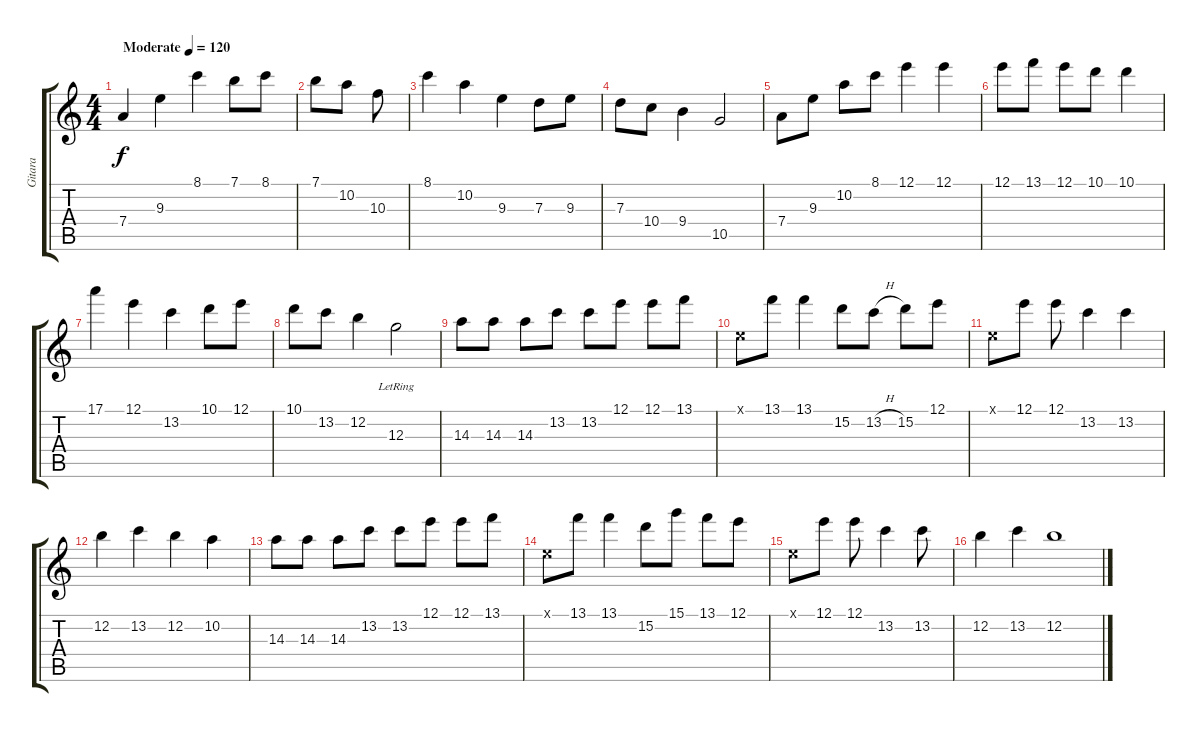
\track ("Gitara" "Gitara") {instrument electricguitarjazz}
\staff {score tabs}
\tuning (E4 B3 G3 D3 A2 E2) {hide}
\ts (4 4)
\tempo (120 "Moderate")
\clef g2
\ks c
7.4.4{dy f instrument electricguitarjazz} 9.3.4 8.1.4 7.1.8 8.1.8 |
7.1.8 10.2.8 10.3.8 |
8.1.4 10.2.4 9.3.4 7.3.8 9.3.8 |
7.3.8 10.4.8 9.4.4 10.5.2 |
7.4.8 9.3.8 10.2.8 8.1.8 12.1.4 12.1.4 |
12.1.8 13.1.8 12.1.8 10.1.8 10.1.4 |
17.1.4 12.1.4 13.2.4 10.1.8 12.1.8 |
10.1.8 13.2.8 12.2.4 12.3{lr}.2 |
14.3.8 14.3.8 14.3.8 13.2.8 13.2.8 12.1.8 12.1.8 13.1.8 |
0.1{x}.8 13.1.8 13.1.4 15.2.8 13.2{h}.8 15.2.8 12.1.8 |
0.1{x}.8 12.1.8 12.1.8 13.2.4 13.2.4 |
12.2.4 13.2.4 12.2.4 10.2.4 |
14.3.8 14.3.8 14.3.8 13.2.8 13.2.8 12.1.8 12.1.8 13.1.8 |
0.1{x}.8 13.1.8 13.1.4 15.2.8 15.1.8 13.1.8 12.1.8 |
0.1{x}.8 12.1.8 12.1.8 13.2.4 13.2.8 |
12.2.4 13.2.4 12.2.1
